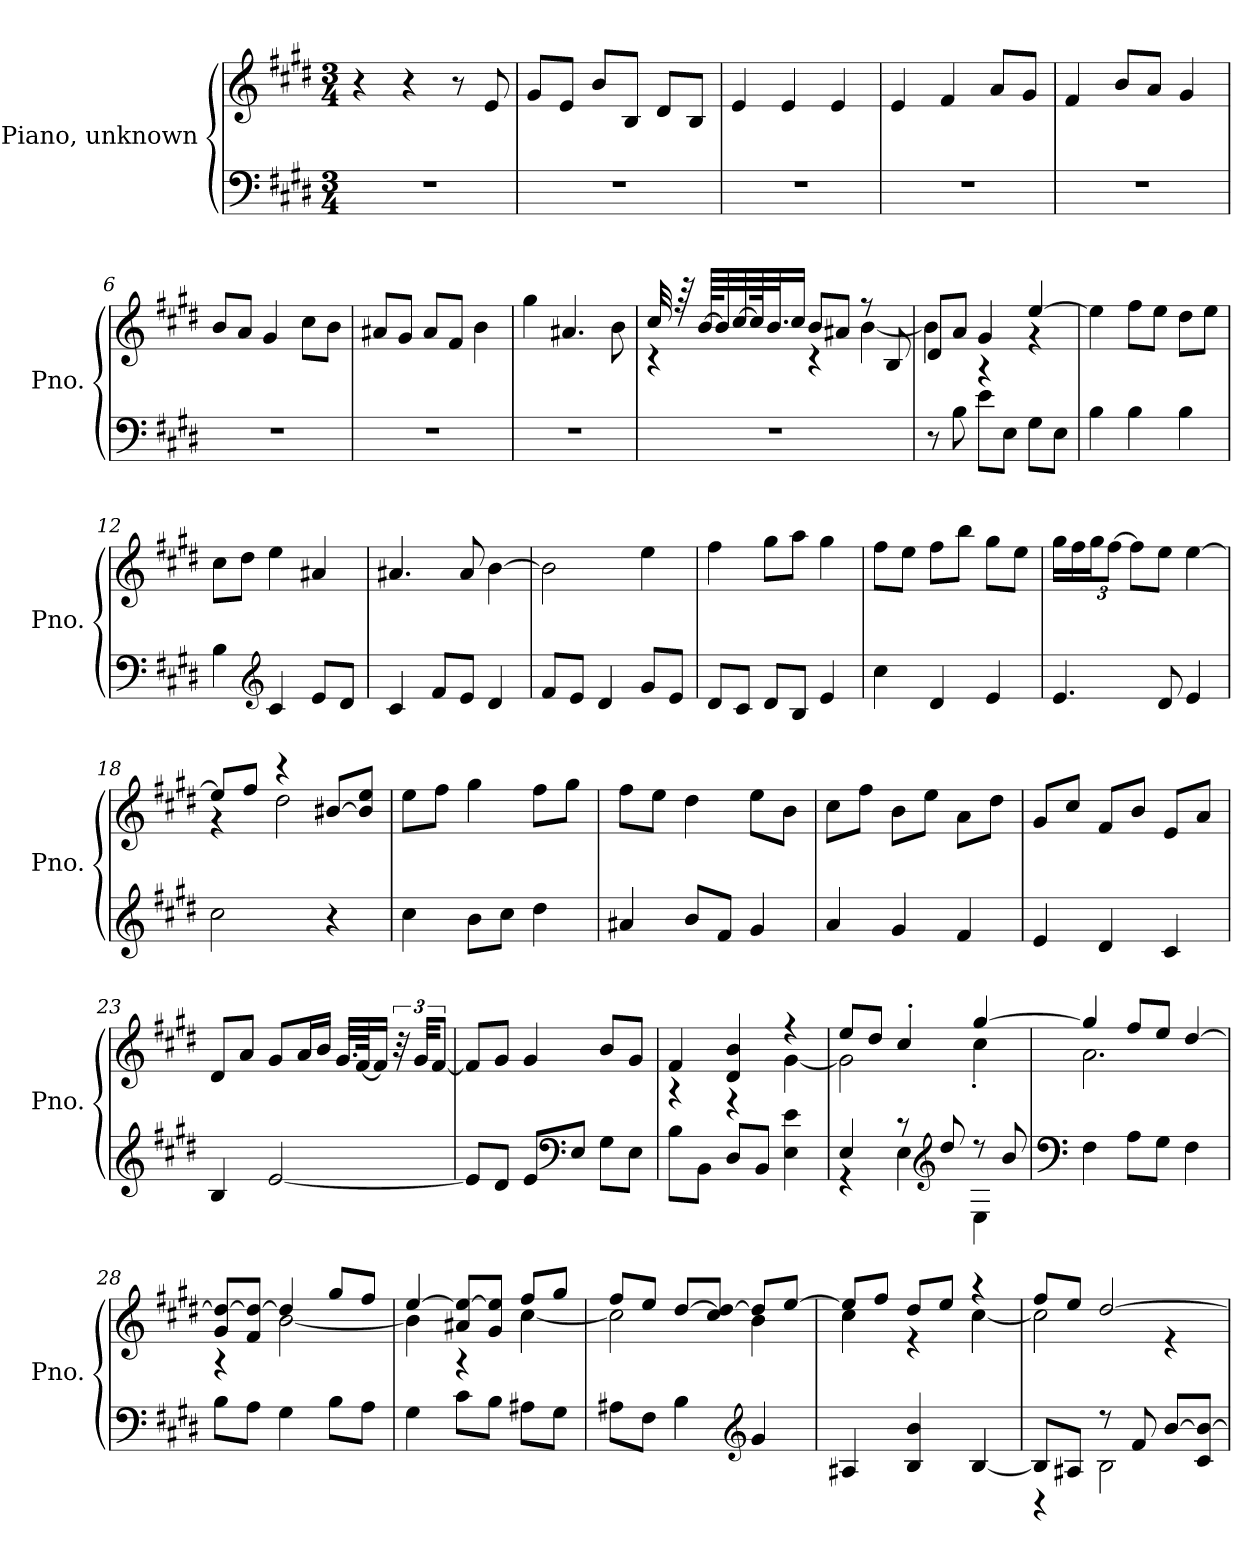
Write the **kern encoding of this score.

**kern	**kern
*part1	*part1
*staff2	*staff1
*I"Piano, unknown	*
*I'Pno.	*
*clefF4	*clefG2
*k[f#c#g#d#]	*k[f#c#g#d#]
*M3/4	*M3/4
*MM136	*MM136
=1	=1
2.r	4r
.	4r
.	8r
.	8e/
=2	=2
2.r	8g#/L
.	8e/J
.	8b/L
.	8B/J
.	8d#/L
.	8B/J
=3	=3
2.r	4e/
.	4e/
.	4e/
=4	=4
2.r	4e/
.	4f#/
.	8a/L
.	8g#/J
=5	=5
2.r	4f#/
.	8b/L
.	8a/J
.	4g#/
=6	=6
2.r	8b/L
.	8a/J
.	4g#/
.	8cc#\L
.	8b\J
=7	=7
2.r	8a#X/L
.	8g#/J
.	8a#/L
.	8f#/J
.	4b\
!!LO:LB:g=z
=8	=8
2.r	4gg#\
.	4.a#X/
.	8b\
=9	=9
*	*^
2.r	32cc#/	4r
.	64r	.
.	[64b/KLLL	.
.	32b/]	.
.	[32cc#/	.
.	64cc#/K]	.
.	32.b/J	.
.	16cc#/JJ	.
.	8b/L	4r
.	8a#X/J	.
.	8r	[4b\
.	8B/	.
=10	=10	=10
8r	8d#/L	4b\]
8B\	8a/J	.
8e\L	4g#/	4r
8E\J	.	.
8G#\L	[4ee/	4r
8E\J	.	.
*	*v	*v
=11	=11
4B\	4ee\]
4B\	8ff#\L
.	8ee\J
4B\	8dd#\L
.	8ee\J
=12	=12
4B\	8cc#\L
.	8dd#\J
*clefG2	*
4c#/	4ee\
8e/L	4a#X/
8d#/J	.
!!LO:LB:g=z
=13	=13
4c#/	4.a#X/
8f#/L	.
8e/J	8a#/
4d#/	[4b\
=14	=14
8f#/L	2b\]
8e/J	.
4d#/	.
8g#/L	4ee\
8e/J	.
=15	=15
8d#/L	4ff#\
8c#/J	.
8d#/L	8gg#\L
8B/J	8aa\J
4e/	4gg#\
=16	=16
4cc#\	8ff#\L
.	8ee\J
4d#/	8ff#\L
.	8bb\J
4e/	8gg#\L
.	8ee\J
=17	=17
4.e/	16gg#\LL
.	16ff#\
*	*Xbrackettup
.	24gg#\J
.	[12ff#\J
.	8ff#\L]
8d#/	8ee\J
4e/	[4ee\
=18	=18
*	*^
2cc#\	8ee/L]	4r
.	8ff#/J	.
.	4r	2dd#\
4r	[8b#X/L	.
.	8b#/] 8ee/J	.
*	*v	*v
!!LO:LB:g=z
=19	=19
4cc#\	8ee\L
.	8ff#\J
8b\L	4gg#\
8cc#\J	.
4dd#\	8ff#\L
.	8gg#\J
=20	=20
4a#X/	8ff#\L
.	8ee\J
8b/L	4dd#\
8f#/J	.
4g#/	8ee\L
.	8b\J
=21	=21
4a/	8cc#\L
.	8ff#\J
4g#/	8b\L
.	8ee\J
4f#/	8a\L
.	8dd#\J
=22	=22
4e/	8g#/L
.	8cc#/J
4d#/	8f#/L
.	8b/J
4c#/	8e/L
.	8a/J
=23	=23
4B/	8d#/L
.	8a/J
[2e/	8g#/L
.	16a/L
.	16b/JJ
.	32.g#/LLL
.	[64f#/JK
.	16f#/JJ]
*	*brackettup
.	48r
.	48g#/KKL
.	[12f#/J
!!LO:LB:g=z
=24	=24
8e/L]	8f#/L]
8d#/J	8g#/J
8e/L	4g#/
*clefF4	*
8E/J	.
8G#\L	8b/L
8E\J	8g#/J
=25	=25
*	*^
8B\L	4f#/	4r
8BB\J	.	.
8D#/L	4d#/ 4b/	4r
8BB/J	.	.
4E\ 4e\	4r	[4g#\
=26	=26	=26
*^	*	*
4E/	4r	8ee/L	2g#\]
.	.	8dd#/J	.
8r	4E\	4cc#'/	.
*clefG2	*	*	*
8dd#/	.	.	.
8r	4E\	[4gg#/	4cc#'\
8b/	.	.	.
*v	*v	*	*
=27	=27	=27
*clefF4	*	*
4F#\	4gg#/]	2.a\
8A\L	8ff#/L	.
8G#\J	8ee/J	.
4F#\	[4dd#/	.
=28	=28	=28
8B\L	8g#/ 8dd#/_L	4r
8A\J	8f#/ 8dd#/_J	.
4G#\	4dd#/]	[2b\
8B\L	8gg#/L	.
8A\J	8ff#/J	.
!!LO:LB:g=z	!!
=29	=29	=29
4G#\	[4ee/	4b\]
8c#\L	8a#X/ 8ee/_L	4r
8B\J	8g#/ 8ee/]J	.
8A#X\L	8ff#/L	[4cc#\
8G#\J	8gg#/J	.
=30	=30	=30
8A#X\L	8ff#/L	2cc#\]
8F#\J	8ee/J	.
4B\	[8dd#/L	.
.	8cc#/ 8dd#/_J	.
*clefG2	*	*
4g#/	8dd#/L]	4b\
.	[8ee/J	.
=31	=31	=31
4A#X/	8ee/L]	4cc#\
.	8ff#/J	.
4B/ 4b/	8dd#/L	4r
.	8ee/J	.
[4B/	4r	[4cc#\
=32	=32	=32
*^	*	*
8B/L]	4r	8ff#/L	2cc#\]
8A#X/J	.	8ee/J	.
8r	2B\	[2dd#/	.
8f#/	.	.	.
[8b/L	.	.	4r
8c#/ 8b/_J	.	.	.
*v	*v	*	*
*	*v	*v
=	=
*-	*-
